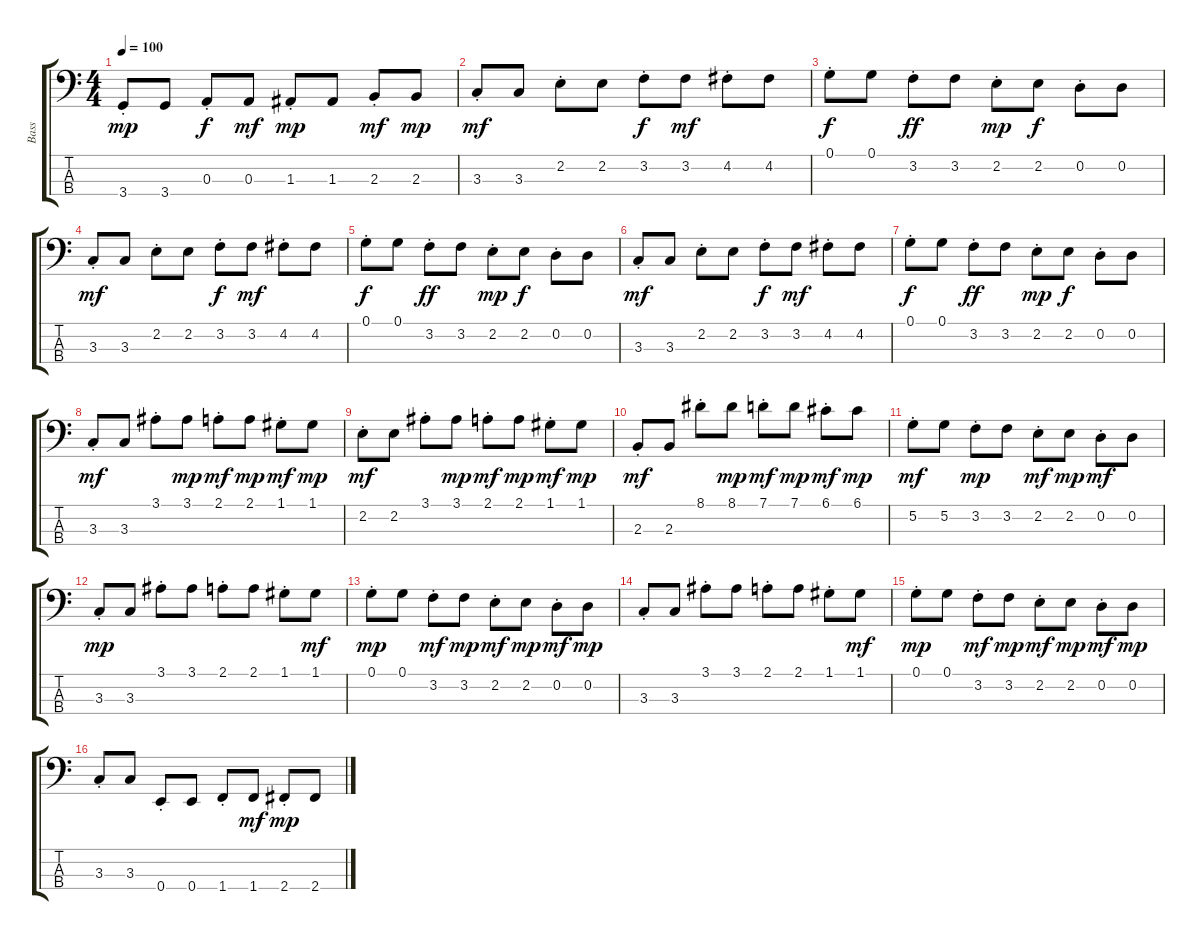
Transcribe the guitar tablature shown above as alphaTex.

\track ("Bass" "Bass") {instrument electricbasspick}
\staff {score tabs}
\tuning (G2 D2 A1 E1) {hide}
\ts (4 4)
\tempo 100
\clef f4
\ks c
3.4{st}.8{dy mp} 3.4.8 0.3{st}.8{dy f} 0.3.8{dy mf} 1.3{st}.8{dy mp} 1.3.8 2.3{st}.8{dy mf} 2.3.8{dy mp} |
3.3{st}.8{dy mf} 3.3.8 2.2{st}.8 2.2.8 3.2{st}.8{dy f} 3.2.8{dy mf} 4.2{st}.8 4.2.8 |
0.1{st}.8{dy f} 0.1.8 3.2{st}.8{dy ff} 3.2.8 2.2{st}.8{dy mp} 2.2.8{dy f} 0.2{st}.8 0.2.8 |
3.3{st}.8{dy mf} 3.3.8 2.2{st}.8 2.2.8 3.2{st}.8{dy f} 3.2.8{dy mf} 4.2{st}.8 4.2.8 |
0.1{st}.8{dy f} 0.1.8 3.2{st}.8{dy ff} 3.2.8 2.2{st}.8{dy mp} 2.2.8{dy f} 0.2{st}.8 0.2.8 |
3.3{st}.8{dy mf} 3.3.8 2.2{st}.8 2.2.8 3.2{st}.8{dy f} 3.2.8{dy mf} 4.2{st}.8 4.2.8 |
0.1{st}.8{dy f} 0.1.8 3.2{st}.8{dy ff} 3.2.8 2.2{st}.8{dy mp} 2.2.8{dy f} 0.2{st}.8 0.2.8 |
3.3{st}.8{dy mf} 3.3.8 3.1{st}.8 3.1.8{dy mp} 2.1{st}.8{dy mf} 2.1.8{dy mp} 1.1{st}.8{dy mf} 1.1.8{dy mp} |
2.2{st}.8{dy mf} 2.2.8 3.1{st}.8 3.1.8{dy mp} 2.1{st}.8{dy mf} 2.1.8{dy mp} 1.1{st}.8{dy mf} 1.1.8{dy mp} |
2.3{st}.8{dy mf} 2.3.8 8.1{st}.8 8.1.8{dy mp} 7.1{st}.8{dy mf} 7.1.8{dy mp} 6.1{st}.8{dy mf} 6.1.8{dy mp} |
5.2{st}.8{dy mf} 5.2.8 3.2{st}.8{dy mp} 3.2.8 2.2{st}.8{dy mf} 2.2.8{dy mp} 0.2{st}.8{dy mf} 0.2.8 |
3.3{st}.8{dy mp} 3.3.8 3.1{st}.8 3.1.8 2.1{st}.8 2.1.8 1.1{st}.8 1.1.8{dy mf} |
0.1{st}.8{dy mp} 0.1.8 3.2{st}.8{dy mf} 3.2.8{dy mp} 2.2{st}.8{dy mf} 2.2.8{dy mp} 0.2{st}.8{dy mf} 0.2.8{dy mp} |
3.3{st}.8 3.3.8 3.1{st}.8 3.1.8 2.1{st}.8 2.1.8 1.1{st}.8 1.1.8{dy mf} |
0.1{st}.8{dy mp} 0.1.8 3.2{st}.8{dy mf} 3.2.8{dy mp} 2.2{st}.8{dy mf} 2.2.8{dy mp} 0.2{st}.8{dy mf} 0.2.8{dy mp} |
3.3{st}.8 3.3.8 0.4{st}.8 0.4.8 1.4{st}.8 1.4.8{dy mf} 2.4{st}.8{dy mp} 2.4.8
